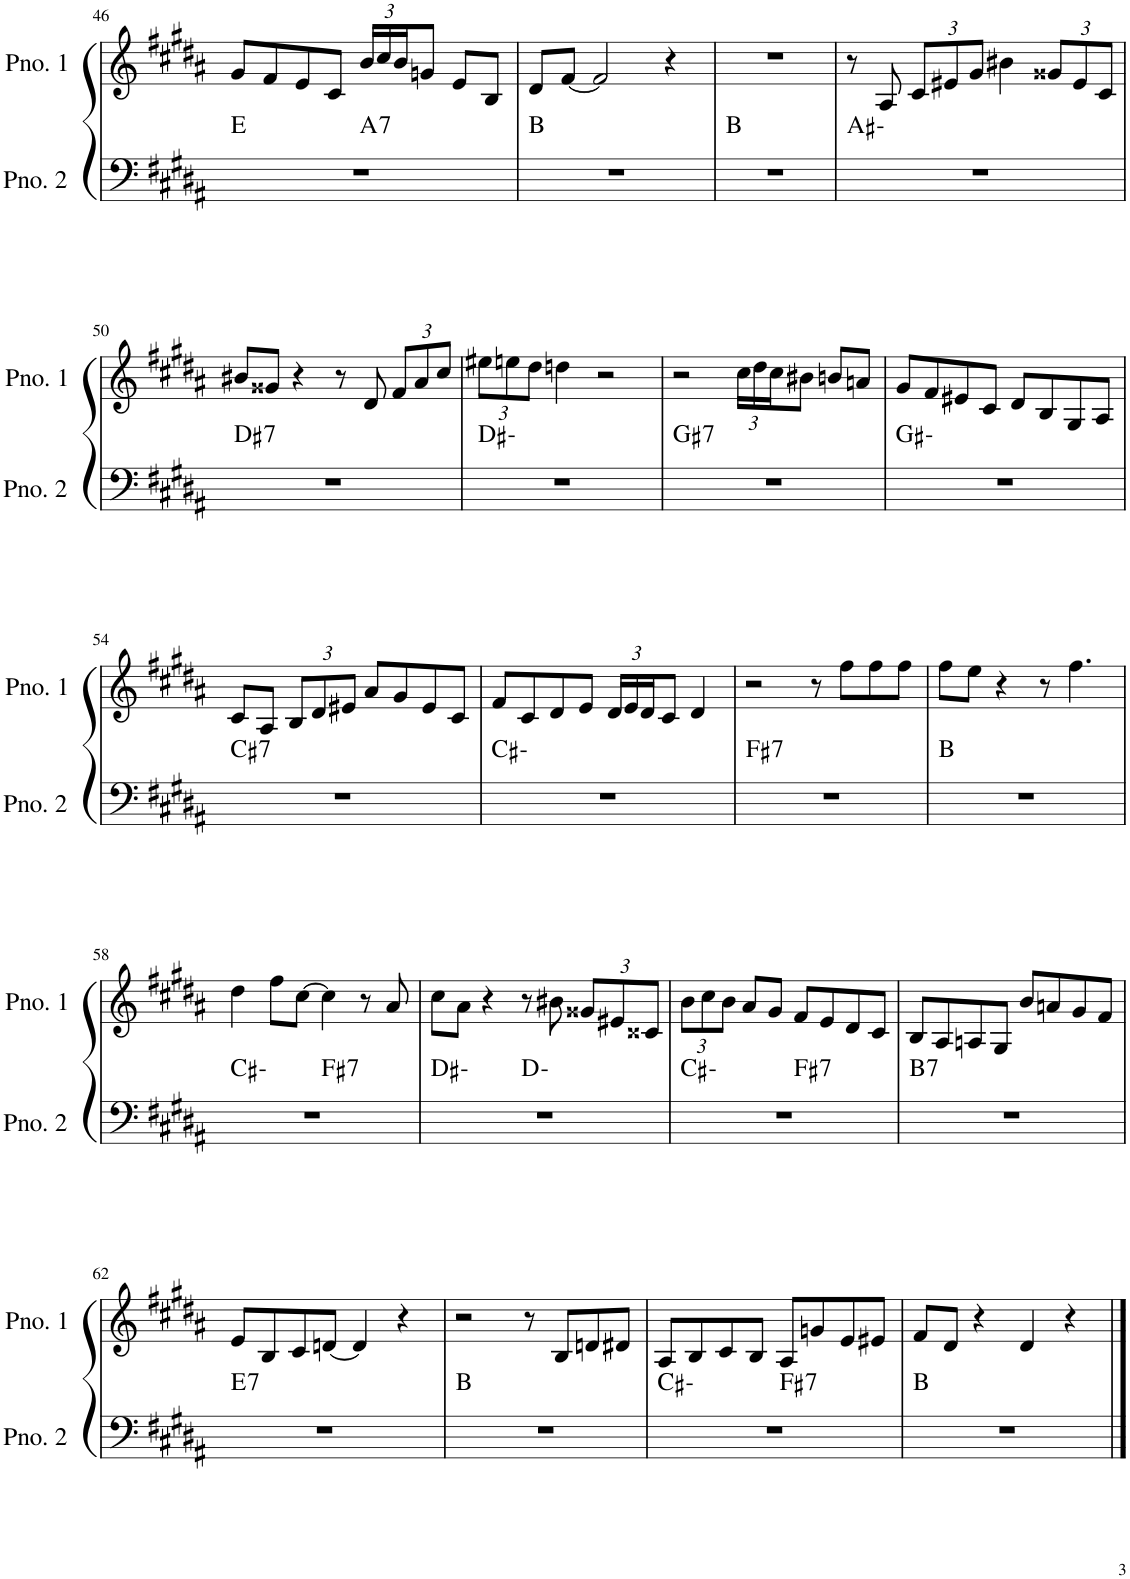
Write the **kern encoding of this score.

**kern	**harte	**kern
*part2	*part2	*part1
*staff2	*	*staff1
*I"ピアノ 2	*	*I"ピアノ 1
!!LO:PB:g=z
*clefF4	*	*clefG2
*k[f#c#g#d#a#]	*	*k[f#c#g#d#a#]
*M4/4	*	*M4/4
=46	=46	=46
*^	*	*
1r	2ryy	E:maj	8g#/L
.	.	.	8f#/
.	.	.	8e/
.	.	.	8c#/J
*	*	*	*Xbrackettup
!	!	!LO:H:kt=7	!
.	2ryy	A:7	24b/LL
.	.	.	24cc#/
.	.	.	24b/J
.	.	.	8gn/J
.	.	.	8e/L
.	.	.	8B/J
*v	*v	*	*
=47	=47	=47
1r	B:maj	8d#/L
.	.	[8f#/J
.	.	2f#/]
.	.	4r
=48	=48	=48
1r	B:maj	1r
=49	=49	=49
1r	A#:min	8r
.	.	8A#/
.	.	12c#/L
.	.	12e#X/
.	.	12g#/J
.	.	4b#X\
.	.	12g##X/L
.	.	12e#/
.	.	12c#/J
!!LO:LB:g=z
=50	=50	=50
!	!LO:H:kt=7	!
1r	D#:7	8b#X/L
.	.	8g##X/J
.	.	4r
.	.	8r
.	.	8d#/
.	.	12f#/L
.	.	12a#/
.	.	12cc#/J
=51	=51	=51
1r	D#:min	12ee#X\L
.	.	12een\
.	.	12dd#\J
.	.	4ddn\
.	.	2r
=52	=52	=52
!	!LO:H:kt=7	!
1r	G#:7	2r
.	.	24cc#\LL
.	.	24dd#\
.	.	24cc#\J
.	.	8b#X\J
.	.	8bn/L
.	.	8an/J
=53	=53	=53
1r	G#:min	8g#/L
.	.	8f#/
.	.	8e#X/
.	.	8c#/J
.	.	8d#/L
.	.	8B/
.	.	8G#/
.	.	8A#/J
!!LO:LB:g=z
=54	=54	=54
!	!LO:H:kt=7	!
1r	C#:7	8c#/L
.	.	8A#/J
.	.	12B/L
.	.	12d#/
.	.	12e#X/J
.	.	8a#/L
.	.	8g#/
.	.	8e#/
.	.	8c#/J
=55	=55	=55
1r	C#:min	8f#/L
.	.	8c#/
.	.	8d#/
.	.	8e/J
.	.	24d#/LL
.	.	24e/
.	.	24d#/J
.	.	8c#/J
.	.	4d#/
=56	=56	=56
!	!LO:H:kt=7	!
1r	F#:7	2r
.	.	8r
.	.	8ff#\L
.	.	8ff#\
.	.	8ff#\J
=57	=57	=57
1r	B:maj	8ff#\L
.	.	8ee\J
.	.	4r
.	.	8r
.	.	4.ff#\
!!LO:LB:g=z
=58	=58	=58
*^	*	*
1r	2ryy	C#:min	4dd#\
.	.	.	8ff#\L
.	.	.	[8cc#\J
!	!	!LO:H:kt=7	!
.	2ryy	F#:7	4cc#\]
.	.	.	8r
.	.	.	8a#/
=59	=59	=59	=59
1r	2ryy	D#:min	8cc#\L
.	.	.	8a#\J
.	.	.	4r
.	2ryy	D:min	8r
.	.	.	8b#X\
.	.	.	12g##X/L
.	.	.	12e#X/
.	.	.	12c##X/J
=60	=60	=60	=60
1r	2ryy	C#:min	12b\L
.	.	.	12cc#\
.	.	.	12b\J
.	.	.	8a#/L
.	.	.	8g#/J
!	!	!LO:H:kt=7	!
.	2ryy	F#:7	8f#/L
.	.	.	8e/
.	.	.	8d#/
.	.	.	8c#/J
=61	=61	=61	=61
!	!	!LO:H:kt=7	!
*v	*v	*	*
1r	B:7	8B/L
.	.	8A#/
.	.	8An/
.	.	8G#/J
.	.	8b/L
.	.	8an/
.	.	8g#/
.	.	8f#/J
!!LO:LB:g=z
=62	=62	=62
!	!LO:H:kt=7	!
1r	E:7	8e/L
.	.	8B/
.	.	8c#/
.	.	[8dn/J
.	.	4d/]
.	.	4r
=63	=63	=63
1r	B:maj	2r
.	.	8r
.	.	8B/L
.	.	8dn/
.	.	8d#X/J
=64	=64	=64
*^	*	*
1r	2ryy	C#:min	8A#/L
.	.	.	8B/
.	.	.	8c#/
.	.	.	8B/J
!	!	!LO:H:kt=7	!
.	2ryy	F#:7	8A#/L
.	.	.	8gn/
.	.	.	8e/
.	.	.	8e#X/J
*v	*v	*	*
=65	=65	=65
1r	B:maj	8f#/L
.	.	8d#/J
.	.	4r
.	.	4d#/
.	.	4r
==	==	==
*-	*-	*-
